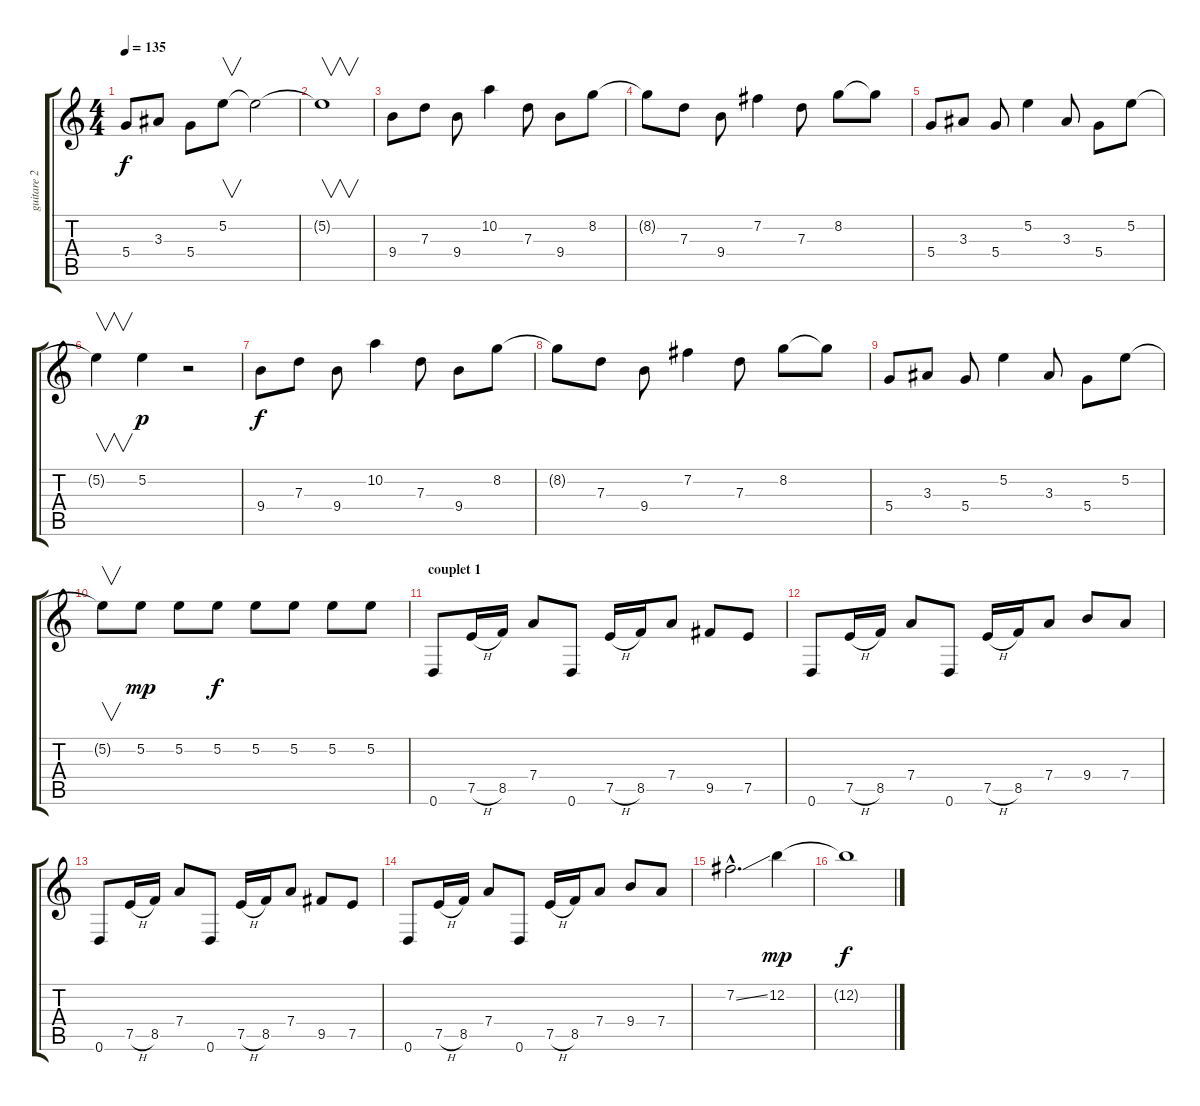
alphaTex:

\track ("guitare 2" "guitare 2") {instrument electricguitarclean}
\staff {score tabs}
\tuning (E4 B3 G3 D3 A2 D2) {hide}
\ts (4 4)
\tempo 135
\clef g2
\ks c
5.4.8{dy f} 3.3.8 5.4.8 5.2.8{v} 5.2{t}.2 |
5.2{t}.1{v} |
9.4.8 7.3.8 9.4.8 10.2.4 7.3.8 9.4.8 8.2.8 |
8.2{t}.8 7.3.8 9.4.8 7.2.4 7.3.8 8.2.8 8.2{t}.8 |
5.4.8 3.3.8 5.4.8 5.2.4 3.3.8 5.4.8 5.2.8 |
5.2{t}.4{v} 5.2.4{dy p} r.2 |
9.4.8{dy f} 7.3.8 9.4.8 10.2.4 7.3.8 9.4.8 8.2.8 |
8.2{t}.8 7.3.8 9.4.8 7.2.4 7.3.8 8.2.8 8.2{t}.8 |
5.4.8 3.3.8 5.4.8 5.2.4 3.3.8 5.4.8 5.2.8 |
5.2{t}.8{v} 5.2.8{dy mp} 5.2.8 5.2.8{dy f} 5.2.8 5.2.8 5.2.8 5.2.8 |
\section ("" "couplet 1")
0.6.8{instrument electricguitarjazz} 7.5{h}.16 8.5.16 7.4.8 0.6.8 7.5{h}.16 8.5.16 7.4.8 9.5.8 7.5.8 |
0.6.8 7.5{h}.16 8.5.16 7.4.8 0.6.8 7.5{h}.16 8.5.16 7.4.8 9.4.8 7.4.8 |
0.6.8{instrument electricguitarjazz} 7.5{h}.16 8.5.16 7.4.8 0.6.8 7.5{h}.16 8.5.16 7.4.8 9.5.8 7.5.8 |
0.6.8 7.5{h}.16 8.5.16 7.4.8 0.6.8 7.5{h}.16 8.5.16 7.4.8 9.4.8 7.4.8 |
7.2{ss hac}.2{d} 12.2.4{dy mp} |
12.2{t}.1{dy f}
